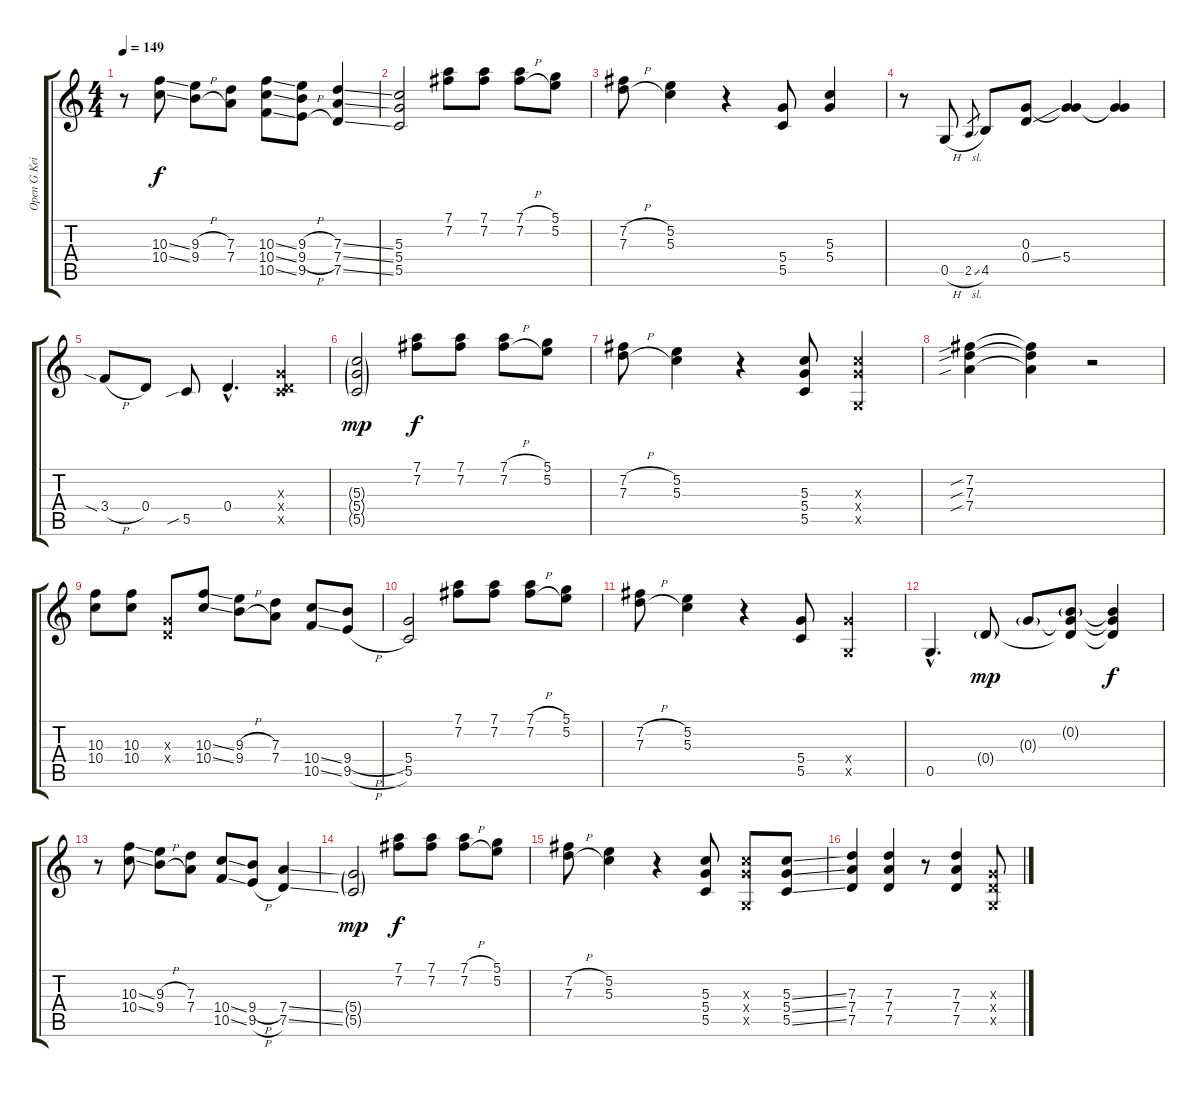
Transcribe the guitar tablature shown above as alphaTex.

\track ("Open G Keith" "Open G Kei") {instrument overdrivenguitar}
\staff {score tabs}
\tuning (D4 B3 G3 D3 G2 D2) {hide}
\ts (4 4)
\tempo 149
\clef g2
\ks c
r.8{dy f} (10.3{ss} 10.4{ss}).8 (9.3{h} 9.4{h}).8 (7.3 7.4).8 (10.3{ss} 10.4{ss} 10.5{ss}).8 (9.3{h} 9.4{h} 9.5{h}).8 (7.3{ss} 7.4{ss} 7.5{ss}).4 |
(5.3 5.4 5.5).2 (7.1 7.2).8 (7.1 7.2).8 (7.1{h} 7.2{h}).8 (5.1 5.2).8 |
(7.2{h} 7.3{h}).8 (5.2 5.3).4 r.4 (5.4 5.5).8 (5.3 5.4).4 |
r.8 0.5{h}.8 2.5{sl}.8{gr} 4.5.8 (0.3 0.4{ss}).8 (0.3{t} 5.4).4 (0.3{t} 5.4{t}).4 |
3.4{sia h}.8 0.4.8 5.5{sib}.8 0.4{hac}.4{d} (0.3{x} 0.4{x} 5.5{x}).4 |
(5.3{g} 5.4{g} 5.5{g}).2{dy mp} (7.1 7.2).8{dy f} (7.1 7.2).8 (7.1{h} 7.2{h}).8 (5.1 5.2).8 |
(7.2{h} 7.3{h}).8 (5.2 5.3).4 r.4 (5.3 5.4 5.5).8 (5.3{x} 5.4{x} 0.5{x}).4 |
(7.2{sib} 7.3{sib} 7.4{sib}).4 (7.2{t} 7.3{t} 7.4{t}).4 r.2 |
(10.3 10.4).8 (10.3 10.4).8 (0.3{x} 0.4{x}).8 (10.3{ss} 10.4{ss}).8 (9.3{h} 9.4{h}).8 (7.3 7.4).8 (10.4{ss} 10.5{ss}).8 (9.4{h} 9.5{h}).8 |
(5.4 5.5).2 (7.1 7.2).8 (7.1 7.2).8 (7.1{h} 7.2{h}).8 (5.1 5.2).8 |
(7.2{h} 7.3{h}).8 (5.2 5.3).4 r.4 (5.4 5.5).8 (5.4{x} 0.5{x}).4 |
0.5{hac}.4{d} 0.4{g}.8{dy mp} 0.3{g}.8 (0.2{g} 0.3{t} 0.4{t}).8 (0.2{t} 0.3{t} 0.4{t}).4{dy f} |
r.8 (10.3{ss} 10.4{ss}).8 (9.3{h} 9.4{h}).8 (7.3 7.4).8 (10.4{ss} 10.5{ss}).8 (9.4{h} 9.5{h}).8 (7.4{ss} 7.5{ss}).4 |
(5.4{g} 5.5{g}).2{dy mp} (7.1 7.2).8{dy f} (7.1 7.2).8 (7.1{h} 7.2{h}).8 (5.1 5.2).8 |
(7.2{h} 7.3{h}).8 (5.2 5.3).4 r.4 (5.3 5.4 5.5).8 (5.3{x} 5.4{x} 0.5{x}).8 (5.3{ss} 5.4{ss} 5.5{ss}).8 |
(7.3 7.4 7.5).4 (7.3 7.4 7.5).4 r.8 (7.3 7.4 7.5).4 (0.3{x} 0.4{x} 0.5{x}).8
